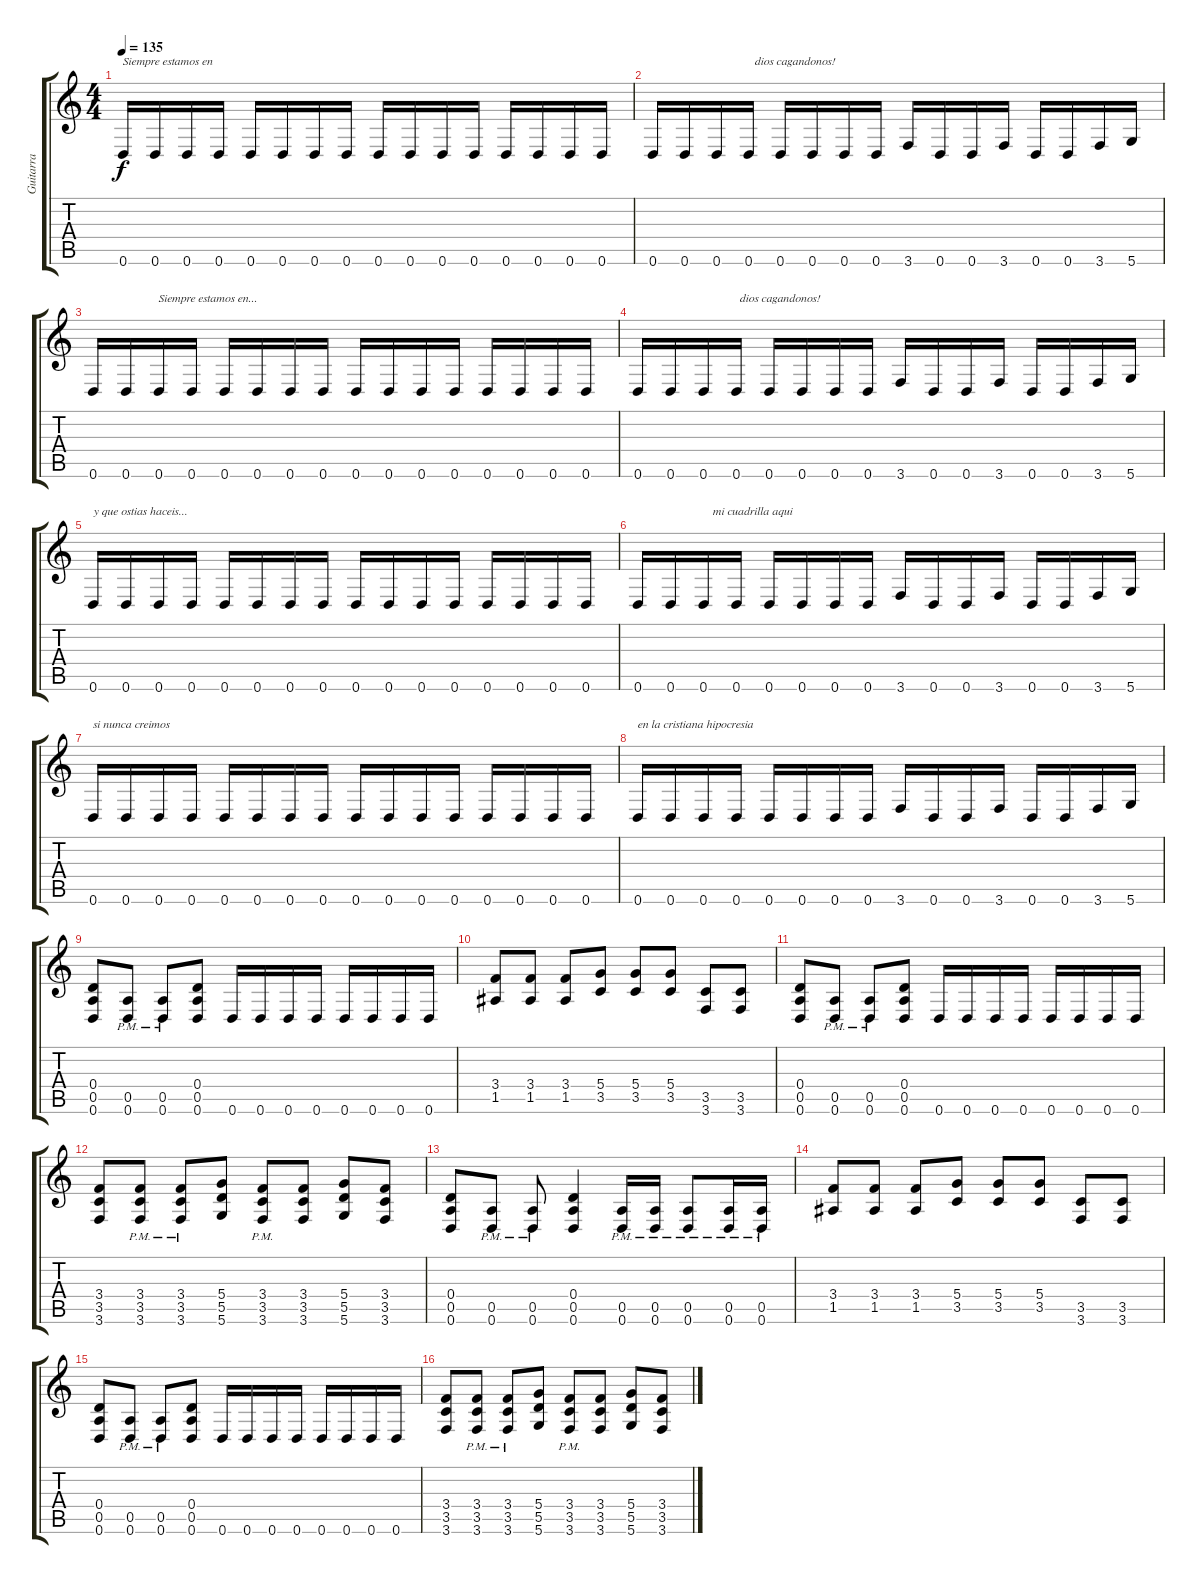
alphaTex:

\track ("Guitarra" "Guitarra") {instrument distortionguitar}
\staff {score tabs}
\tuning (E4 B3 G3 D3 A2 D2) {hide}
\ts (4 4)
\tempo 135
\clef g2
\ks c
0.6.16{txt "Siempre estamos en" dy f} 0.6.16 0.6.16 0.6.16 0.6.16 0.6.16 0.6.16 0.6.16 0.6.16 0.6.16 0.6.16 0.6.16 0.6.16 0.6.16 0.6.16 0.6.16 |
0.6.16{txt "                                  dios cagandonos!"} 0.6.16 0.6.16 0.6.16 0.6.16 0.6.16 0.6.16 0.6.16 3.6.16 0.6.16 0.6.16 3.6.16 0.6.16 0.6.16 3.6.16 5.6.16 |
0.6.16 0.6.16 0.6.16{txt "Siempre estamos en..."} 0.6.16 0.6.16 0.6.16 0.6.16 0.6.16 0.6.16 0.6.16 0.6.16 0.6.16 0.6.16 0.6.16 0.6.16 0.6.16 |
0.6.16{txt "                                  dios cagandonos!"} 0.6.16 0.6.16 0.6.16 0.6.16 0.6.16 0.6.16 0.6.16 3.6.16 0.6.16 0.6.16 3.6.16 0.6.16 0.6.16 3.6.16 5.6.16 |
0.6.16{txt "y que ostias haceis..."} 0.6.16 0.6.16 0.6.16 0.6.16 0.6.16 0.6.16 0.6.16 0.6.16 0.6.16 0.6.16 0.6.16 0.6.16 0.6.16 0.6.16 0.6.16 |
0.6.16{txt "                         mi cuadrilla aqui"} 0.6.16 0.6.16 0.6.16 0.6.16 0.6.16 0.6.16 0.6.16 3.6.16 0.6.16 0.6.16 3.6.16 0.6.16 0.6.16 3.6.16 5.6.16 |
0.6.16{txt "si nunca creimos"} 0.6.16 0.6.16 0.6.16 0.6.16 0.6.16 0.6.16 0.6.16 0.6.16 0.6.16 0.6.16 0.6.16 0.6.16 0.6.16 0.6.16 0.6.16 |
0.6.16{txt "en la cristiana hipocresia"} 0.6.16 0.6.16 0.6.16 0.6.16 0.6.16 0.6.16 0.6.16 3.6.16 0.6.16 0.6.16 3.6.16 0.6.16 0.6.16 3.6.16 5.6.16 |
(0.4 0.5 0.6).8 (0.5{pm} 0.6{pm}).8 (0.5{pm} 0.6{pm}).8 (0.4 0.5 0.6).8 0.6.16 0.6.16 0.6.16 0.6.16 0.6.16 0.6.16 0.6.16 0.6.16 |
(3.4 1.5).8 (3.4 1.5).8 (3.4 1.5).8 (5.4 3.5).8 (5.4 3.5).8 (5.4 3.5).8 (3.5 3.6).8 (3.5 3.6).8 |
(0.4 0.5 0.6).8 (0.5{pm} 0.6{pm}).8 (0.5{pm} 0.6{pm}).8 (0.4 0.5 0.6).8 0.6.16 0.6.16 0.6.16 0.6.16 0.6.16 0.6.16 0.6.16 0.6.16 |
(3.4 3.5 3.6).8 (3.4{pm} 3.5{pm} 3.6{pm}).8 (3.4{pm} 3.5{pm} 3.6{pm}).8 (5.4 5.5 5.6).8 (3.4{pm} 3.5{pm} 3.6{pm}).8 (3.4 3.5 3.6).8 (5.4 5.5 5.6).8 (3.4 3.5 3.6).8 |
(0.4 0.5 0.6).8 (0.5{pm} 0.6{pm}).8 (0.5{pm} 0.6{pm}).8 (0.4 0.5 0.6).4 (0.5{pm} 0.6{pm}).16 (0.5{pm} 0.6{pm}).16 (0.5{pm} 0.6{pm}).8 (0.5{pm} 0.6{pm}).16 (0.5{pm} 0.6{pm}).16 |
(3.4 1.5).8 (3.4 1.5).8 (3.4 1.5).8 (5.4 3.5).8 (5.4 3.5).8 (5.4 3.5).8 (3.5 3.6).8 (3.5 3.6).8 |
(0.4 0.5 0.6).8 (0.5{pm} 0.6{pm}).8 (0.5{pm} 0.6{pm}).8 (0.4 0.5 0.6).8 0.6.16 0.6.16 0.6.16 0.6.16 0.6.16 0.6.16 0.6.16 0.6.16 |
(3.4 3.5 3.6).8 (3.4{pm} 3.5{pm} 3.6{pm}).8 (3.4{pm} 3.5{pm} 3.6{pm}).8 (5.4 5.5 5.6).8 (3.4{pm} 3.5{pm} 3.6{pm}).8 (3.4 3.5 3.6).8 (5.4 5.5 5.6).8 (3.4 3.5 3.6).8
